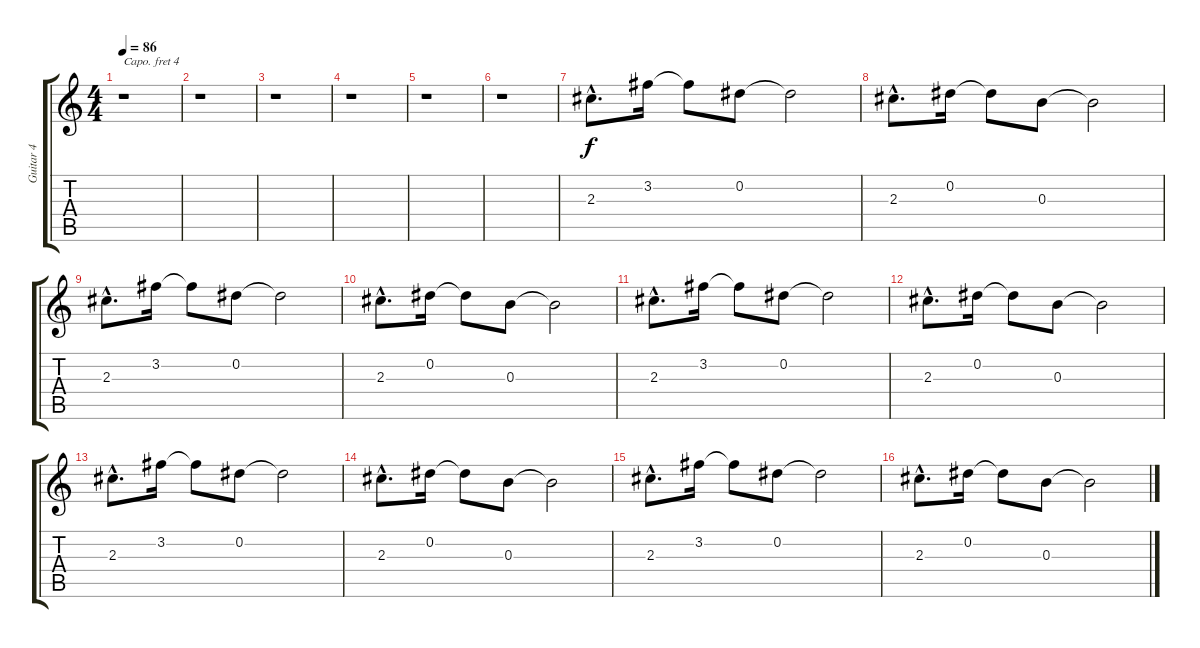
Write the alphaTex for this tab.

\track ("Guitar 4" "Guitar 4") {instrument electricguitarclean}
\staff {score tabs}
\capo 4
\tuning (E4 B3 G3 D3 A2 E2) {hide}
\ts (4 4)
\tempo 86
\clef g2
\ks c
r.1{dy f} |
r.1 |
r.1 |
r.1 |
r.1 |
r.1 |
2.3{hac}.8{d} 3.2.16 3.2{t}.8 0.2.8 0.2{t}.2 |
2.3{hac}.8{d} 0.2.16 0.2{t}.8 0.3.8 0.3{t}.2 |
2.3{hac}.8{d} 3.2.16 3.2{t}.8 0.2.8 0.2{t}.2 |
2.3{hac}.8{d} 0.2.16 0.2{t}.8 0.3.8 0.3{t}.2 |
2.3{hac}.8{d} 3.2.16 3.2{t}.8 0.2.8 0.2{t}.2 |
2.3{hac}.8{d} 0.2.16 0.2{t}.8 0.3.8 0.3{t}.2 |
2.3{hac}.8{d} 3.2.16 3.2{t}.8 0.2.8 0.2{t}.2 |
2.3{hac}.8{d} 0.2.16 0.2{t}.8 0.3.8 0.3{t}.2 |
2.3{hac}.8{d} 3.2.16 3.2{t}.8 0.2.8 0.2{t}.2 |
2.3{hac}.8{d} 0.2.16 0.2{t}.8 0.3.8 0.3{t}.2
